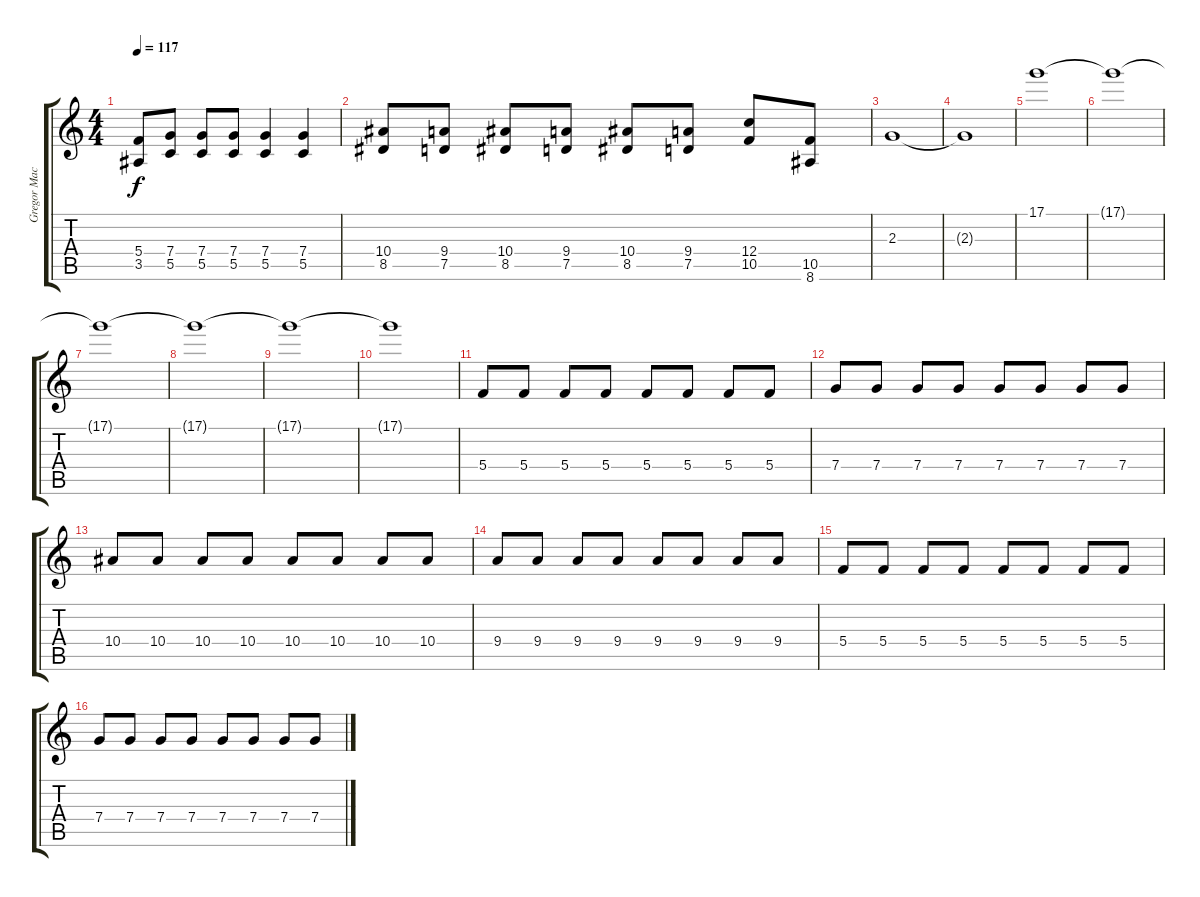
\track ("Gregor Mackintosh" "Gregor Mac") {instrument distortionguitar}
\staff {score tabs}
\tuning (D4 A3 F3 C3 G2 D2) {hide}
\ts (4 4)
\tempo 117
\clef g2
\ks c
(5.4 3.5).8{dy f} (7.4 5.5).8 (7.4 5.5).8 (7.4 5.5).8 (7.4 5.5).4 (7.4 5.5).4 |
(10.4 8.5).8 (9.4 7.5).8 (10.4 8.5).8 (9.4 7.5).8 (10.4 8.5).8 (9.4 7.5).8 (12.4 10.5).8 (10.5 8.6).8 |
2.3.1 |
2.3{t}.1 |
17.1.1 |
17.1{t}.1 |
17.1{t}.1 |
17.1{t}.1 |
17.1{t}.1 |
17.1{t}.1 |
5.4.8 5.4.8 5.4.8 5.4.8 5.4.8 5.4.8 5.4.8 5.4.8 |
7.4.8 7.4.8 7.4.8 7.4.8 7.4.8 7.4.8 7.4.8 7.4.8 |
10.4.8 10.4.8 10.4.8 10.4.8 10.4.8 10.4.8 10.4.8 10.4.8 |
9.4.8 9.4.8 9.4.8 9.4.8 9.4.8 9.4.8 9.4.8 9.4.8 |
5.4.8 5.4.8 5.4.8 5.4.8 5.4.8 5.4.8 5.4.8 5.4.8 |
7.4.8 7.4.8 7.4.8 7.4.8 7.4.8 7.4.8 7.4.8 7.4.8
